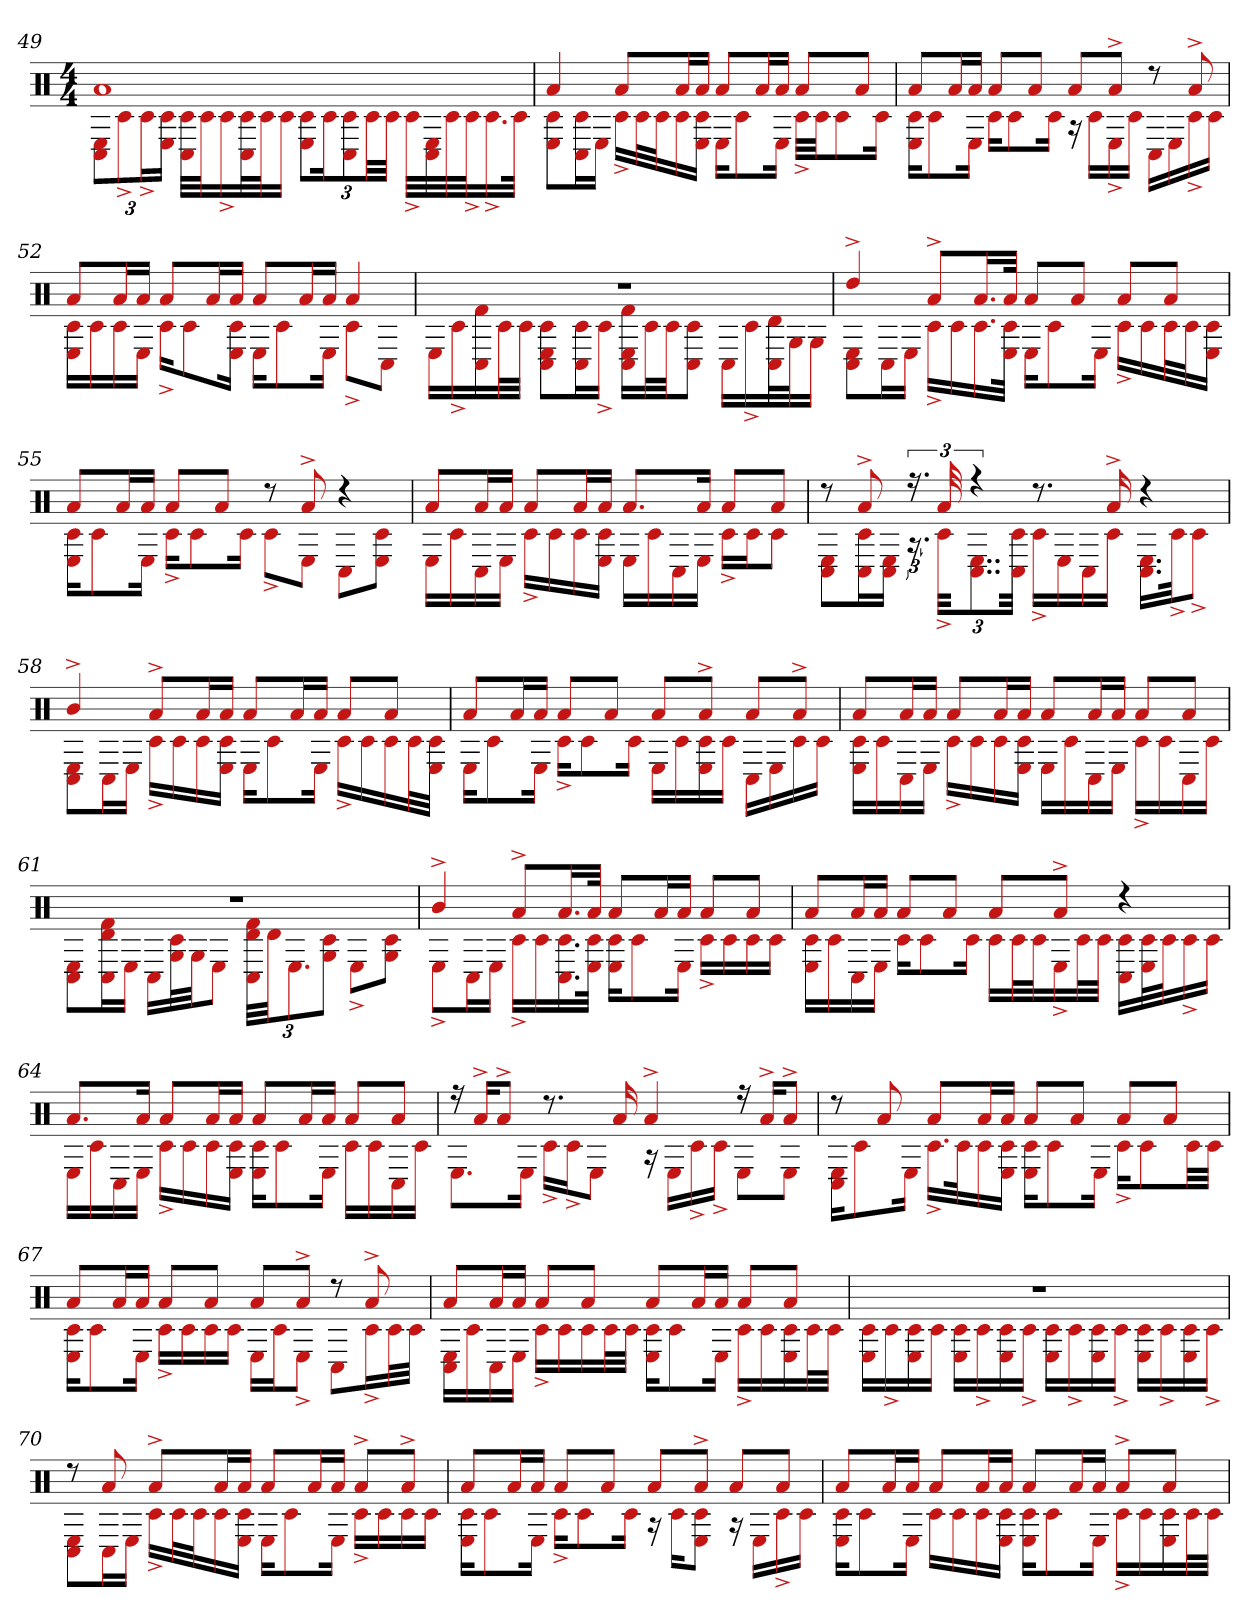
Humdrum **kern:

**kern
*part1
*staff1
*clefX
*k[]
*M4/4
=49
*^
1a	12C# 12EL
.	12c#^
.	24c#^L
.	24c# 24EJJ
.	32C# 32c#LLL
.	32c#J
.	16c#^
.	32C# 32c#L
.	32c#J
.	16c#JJ
.	12c# 12EL
.	24c#k
.	12c# 12C#
.	48c#LL
.	48c#JJJ
.	32c#^LLL
.	32C# 32E
.	32c#
.	32c#^J
.	16.c#^
.	32c#JJk
=50	=50
4a	8c# 8EL
.	16c# 16C#L
.	16EJJ
8aL	16c#^LL
.	32c#L
.	32c#J
16aL	16c#
16aJJ	16c# 16EJJ
8aL	16EKL
.	8c#
16aL	.
16aJJ	16EJk
8aL	32c#^LLL
.	32c#JJ
.	8c#
8aJ	.
.	16c#Jk
=51	=51
8aL	16c# 16EKL
.	8c#
16aL	.
16aJJ	16EJk
8aL	16c#KL
.	8c#
8aJ	.
.	16c#Jk
8aL	16r
.	16c#LL
8a^J	16E^
.	16c#JJ
8r	16C#LL
.	16E
8a^	16c#^
.	16c#JJ
=52	=52
8aL	16c# 16ELL
.	16c#
16aL	16c#
16aJJ	16EJJ
8aL	16c#^KL
.	8c#
16aL	.
16aJJ	16E 16c#Jk
8aL	16EKL
.	8c#
16aL	.
16aJJ	16EJk
4a	8c#^L
.	8C#J
=53	=53
1r	16ELL
.	16c#^
.	16C# 16f#
.	32c#L
.	32c#JJJ
.	8C# 8E 8c#L
.	16c# 16C#L
.	16c#^JJ
.	16E 16C# 16f#LL
.	32c#L
.	32c#JJ
.	8C# 8c#J
.	16C#LL
.	16c#^
.	32C# 32dL
.	32GJ
.	16GJJ
=54	=54
4dd^	8C# 8EL
.	16C#L
.	16EJJ
8a^L	16c#^LL
.	16c#
16.aL	16.c#
32aJJk	32E 32c#JJk
8aL	16EKL
.	8c#
8aJ	.
.	16EJk
8aL	16c#^LL
.	16c#
8aJ	32c#L
.	32c#J
.	16c# 16EJJ
=55	=55
8aL	16c# 16EKL
.	8c#
16aL	.
16aJJ	16EJk
8aL	16c#^KL
.	8c#
8aJ	.
.	16c#Jk
8r	8c#^L
8a^	8EJ
4r	8C#L
.	8E 8c#J
=56	=56
8aL	16ELL
.	16c#
16aL	16C#
16aJJ	16EJJ
8aL	16c#^LL
.	16c#
16aL	16c#
16aJJ	16c# 16EJJ
8.aL	16ELL
.	16c#
.	16C#
16aJk	16EJJ
8aL	16c#^LL
.	16c#J
8aJ	8c#J
=57	=57
8r	8C# 8EL
8a^	16C# 16c#L
.	16C# 16EJJ
24.r	24.r
48a	48c#^KKL
6r	12..C# 12..E
.	48C# 48c#Jkk
8.r	16c#^LL
.	16E
.	16C#
16a^	16c#JJ
4r	16.C# 16.ELL
.	32c#^Jk
.	8c#^J
=58	=58
4b^	8C# 8EL
.	16C#L
.	16EJJ
8a^L	16c#^LL
.	16c#
16aL	16c#
16aJJ	16E 16c#JJ
8aL	16EKL
.	8c#
16aL	.
16aJJ	16EJk
8aL	16c#^LL
.	16c#
8aJ	16c#
.	32c#L
.	32E 32c#JJJ
=59	=59
8aL	16EKL
.	8c#
16aL	.
16aJJ	16EJk
8aL	16c#^KL
.	8c#
8aJ	.
.	16c#Jk
8aL	16ELL
.	16c#
8a^J	16E 16c#
.	16c#JJ
8aL	16C#LL
.	16E
8a^J	16c#
.	16c#JJ
=60	=60
8aL	16c# 16ELL
.	16c#
16aL	16C#
16aJJ	16EJJ
8aL	16c#^LL
.	16c#
16aL	16c#
16aJJ	16E 16c#JJ
8aL	16ELL
.	16c#
16aL	16C#
16aJJ	16EJJ
8aL	16c#^LL
.	16c#
8aJ	16C#
.	16c#JJ
=61	=61
1r	8C# 8EL
.	16d 16C# 16f#L
.	16EJJ
.	16C#LL
.	32G 32c#L
.	32GJJ
.	8EJ
.	48C# 48d 48f#LLL
.	48dJJ
.	12.E
.	12G 12c#J
.	8E^L
.	8G 8c#J
=62	=62
4b^	8E^L
.	16C#L
.	16EJJ
8a^L	16c#^LL
.	16c#
16.aL	16.C# 16.c#
32aJJk	32E 32c#JJk
8aL	16E 16c#KL
.	8c#
16aL	.
16aJJ	16EJk
8aL	16c#^LL
.	16c#
8aJ	16c#
.	16c#JJ
=63	=63
8aL	16c# 16ELL
.	16c#
16aL	16C#
16aJJ	16EJJ
8aL	16c#KL
.	8c#
8aJ	.
.	16c#Jk
8aL	16c#LL
.	32c#L
.	32c#J
8a^J	16E^
.	32c#L
.	32c#JJJ
4r	16C# 16c#LL
.	32E 32c#L
.	32c#J
.	16c#^
.	16c#JJ
=64	=64
8.aL	16ELL
.	16c#
.	16C#
16aJk	16EJJ
8aL	16c#^LL
.	16c#
16aL	16c#
16aJJ	16c# 16EJJ
8aL	16c# 16EKL
.	8c#
16aL	.
16aJJ	16EJk
8aL	16c#LL
.	16c#
8aJ	16C#
.	16c#JJ
=65	=65
16r	8.EL
16a^KL	.
8a^J	.
.	16EJk
8.r	16c#^LL
.	16c#^J
.	8EJ
16a	.
4a^	16r
.	16ELL
.	16c#^
.	16c#^JJ
16r	8EL
16a^KL	.
8a^J	8EJ
=66	=66
8r	16C# 16EKL
.	8c#
8a	.
.	16EJk
8aL	16.c#^LL
.	32c#k
16aL	16c#
16aJJ	16c# 16EJJ
8aL	16E 16c#KL
.	8c#
8aJ	.
.	16EJk
8aL	16c#^KL
.	8c#
8aJ	.
.	32c#LL
.	32c#JJJ
=67	=67
8aL	16c# 16EKL
.	8c#
16aL	.
16aJJ	16EJk
8aL	16c#^LL
.	16c#
8aJ	16c#
.	16c#JJ
8aL	16ELL
.	16c#J
8a^J	8E^J
8r	8C#L
8a^	16c#^L
.	32c#L
.	32c#JJJ
=68	=68
8aL	16C# 16ELL
.	16c#
16aL	16C#
16aJJ	16EJJ
8aL	16c#^LL
.	16c#
8aJ	16c#
.	32c#L
.	32c#JJJ
8aL	16E 16c#KL
.	8c#
16aL	.
16aJJ	16EJk
8aL	16c#^LL
.	16c#
8aJ	16c# 16E
.	32c#L
.	32c#JJJ
=69	=69
1r	16E 16c#LL
.	16c#^
.	16c# 16E
.	16c#JJ
.	16c# 16ELL
.	16c#^
.	16E 16c#
.	16c#^JJ
.	16E 16c#LL
.	16c#^
.	16E 16c#
.	16c#^JJ
.	16E 16c#LL
.	16c#^
.	16E 16c#
.	16c#^JJ
=70	=70
8r	8E 8C#L
8a	16C#L
.	16EJJ
8a^L	16c#^LL
.	32c#L
.	32c#J
16aL	16c#
16aJJ	16c# 16EJJ
8aL	16EKL
.	8c#
16aL	.
16aJJ	16EJk
8a^L	16c#^LL
.	16c#
8a^J	16c#
.	16c#JJ
=71	=71
8aL	16E 16c#KL
.	8c#
16aL	.
16aJJ	16EJk
8aL	16c#^KL
.	8c#
8aJ	.
.	16c#Jk
8aL	16r
.	16c#KL
8a^J	8E 8c#J
8aL	16r
.	16ELL
8aJ	16c#^
.	16c#JJ
=72	=72
8aL	16c# 16EKL
.	8c#
16aL	.
16aJJ	16EJk
8aL	16c#LL
.	16c#
16aL	16c#
16aJJ	16c# 16EJJ
8aL	16E 16c#KL
.	8c#
16aL	.
16aJJ	16EJk
8a^L	16c#^LL
.	16c#
8aJ	16E 16c#
.	32c#L
.	32c#JJJ
*v	*v
=
*-
